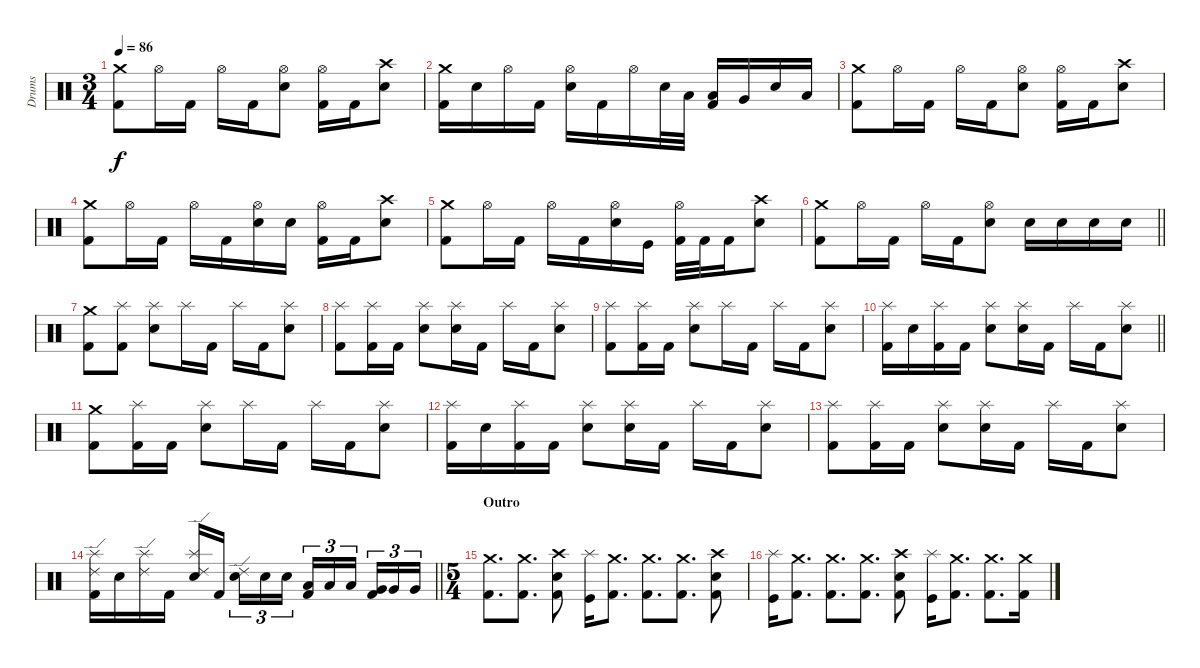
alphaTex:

\track ("Drums" "Drums") {instrument percussion}
\staff {score}
\articulation defaults
\ts (3 4)
\tempo 86
\clef neutral
\ks c
("Crash medium (hit)" "Kick (hit) 2").8{dy f} "Hi-Hat (open)".16 "Kick (hit) 2".16 "Hi-Hat (open)".16 "Kick (hit) 2".16 ("Hi-Hat (open)" "Electric Snare (hit)").8 ("Hi-Hat (open)" "Kick (hit) 2").16 "Kick (hit) 2".16 ("Crash high (hit)" "Electric Snare (hit)").8 |
("Crash medium (hit)" "Kick (hit) 2").16 "Electric Snare (hit)".16 "Hi-Hat (open)".16 "Kick (hit) 2".16 ("Hi-Hat (open)" "Electric Snare (hit)").16 "Kick (hit) 2".16 "Hi-Hat (open)".16 "Electric Snare (hit)".32 "Low Tom (hit)".32 ("Low Tom (hit)" "Kick (hit) 2").16 "Very Low Tom (hit)".16 "Electric Snare (hit)".16 "Low Floor Tom (hit)".16 |
("Crash medium (hit)" "Kick (hit) 2").8 "Hi-Hat (open)".16 "Kick (hit) 2".16 "Hi-Hat (open)".16 "Kick (hit) 2".16 ("Hi-Hat (open)" "Electric Snare (hit)").8 ("Hi-Hat (open)" "Kick (hit) 2").16 "Kick (hit) 2".16 ("Crash high (hit)" "Electric Snare (hit)").8 |
("Crash medium (hit)" "Kick (hit) 2").8 "Hi-Hat (open)".16 "Kick (hit) 2".16 "Hi-Hat (open)".16 "Kick (hit) 2".16 ("Hi-Hat (open)" "Electric Snare (hit)").16 "Electric Snare (hit)".16 ("Hi-Hat (open)" "Kick (hit) 2").16 "Kick (hit) 2".16 ("Crash high (hit)" "Electric Snare (hit)").8 |
("Crash medium (hit)" "Kick (hit) 2").8 "Hi-Hat (open)".16 "Kick (hit) 2".16 "Hi-Hat (open)".16 "Kick (hit) 2".16 ("Hi-Hat (open)" "Electric Snare (hit)").16 "Kick (hit)".16 ("Hi-Hat (open)" "Kick (hit) 2").32 "Kick (hit) 2".32 "Kick (hit) 2".16 ("Crash high (hit)" "Electric Snare (hit)").8 |
\barLineRight lightlight
("Crash medium (hit)" "Kick (hit) 2").8 "Hi-Hat (open)".16 "Kick (hit) 2".16 "Hi-Hat (open)".16 "Kick (hit) 2".16 ("Hi-Hat (open)" "Electric Snare (hit)").8 "Electric Snare (hit)".16 "Electric Snare (hit)".16 "Electric Snare (hit)".16 "Electric Snare (hit)".16 |
("Crash medium (hit)" "Kick (hit) 2").8 ("Splash (hit)" "Kick (hit) 2").8 ("Splash (hit)" "Electric Snare (hit)").8 "Splash (hit)".16 "Kick (hit) 2".16 "Splash (hit)".16 "Kick (hit) 2".16 ("Splash (hit)" "Electric Snare (hit)").8 |
("Splash (hit)" "Kick (hit) 2").8 ("Splash (hit)" "Kick (hit) 2").16 "Kick (hit) 2".16 ("Splash (hit)" "Electric Snare (hit)").8 ("Splash (hit)" "Electric Snare (hit)").16 "Kick (hit) 2".16 "Splash (hit)".16 "Kick (hit) 2".16 ("Splash (hit)" "Electric Snare (hit)").8 |
("Splash (hit)" "Kick (hit) 2").8 ("Splash (hit)" "Kick (hit) 2").16 "Kick (hit) 2".16 ("Splash (hit)" "Electric Snare (hit)").8 "Splash (hit)".16 "Kick (hit) 2".16 "Splash (hit)".16 "Kick (hit) 2".16 ("Splash (hit)" "Electric Snare (hit)").8 |
\barLineRight lightlight
("Splash (hit)" "Kick (hit) 2").16 "Electric Snare (hit)".16 ("Splash (hit)" "Kick (hit) 2").16 "Kick (hit) 2".16 ("Splash (hit)" "Electric Snare (hit)").8 ("Splash (hit)" "Electric Snare (hit)").16 "Kick (hit) 2".16 "Splash (hit)".16 "Kick (hit) 2".16 ("Splash (hit)" "Electric Snare (hit)").8 |
("Crash medium (hit)" "Kick (hit) 2").8 ("Splash (hit)" "Kick (hit) 2").16 "Kick (hit) 2".16 ("Splash (hit)" "Electric Snare (hit)").8 "Splash (hit)".16 "Kick (hit) 2".16 "Splash (hit)".16 "Kick (hit) 2".16 ("Splash (hit)" "Electric Snare (hit)").8 |
("Splash (hit)" "Kick (hit) 2").16 "Electric Snare (hit)".16 ("Splash (hit)" "Kick (hit) 2").16 "Kick (hit) 2".16 ("Splash (hit)" "Electric Snare (hit)").8 ("Splash (hit)" "Electric Snare (hit)").16 "Kick (hit) 2".16 "Splash (hit)".16 "Kick (hit) 2".16 ("Splash (hit)" "Electric Snare (hit)").8 |
("Splash (hit)" "Kick (hit) 2").8 ("Splash (hit)" "Kick (hit) 2").16 "Kick (hit) 2".16 ("Splash (hit)" "Electric Snare (hit)").8 ("Splash (hit)" "Electric Snare (hit)").16 "Kick (hit) 2".16 "Splash (hit)".16 "Kick (hit) 2".16 ("Splash (hit)" "Electric Snare (hit)").8 |
\barLineRight lightlight
("Ride (edge) 2" "Splash (hit)" "Kick (hit) 2").16 "Electric Snare (hit)".16 ("Ride (edge) 2" "Splash (hit)").16 "Kick (hit) 2".16 ("Ride (edge) 2" "Splash (hit)" "Electric Snare (hit)").16 "Kick (hit) 2".16{beam splitsecondary} ("Ride (edge) 2" "Electric Snare (hit)").16{tu (3 2)} "Electric Snare (hit)".16{tu (3 2)} "Electric Snare (hit)".16{tu (3 2)} ("Low Tom (hit)" "Kick (hit) 2").16{tu (3 2)} "Low Tom (hit)".16{tu (3 2)} "Low Tom (hit)".16{tu (3 2) beam splitsecondary} ("Very Low Tom (hit)" "Kick (hit) 2").16{tu (3 2)} "Very Low Tom (hit)".16{tu (3 2)} "Very Low Tom (hit)".16{tu (3 2)} |
\ts (5 4)
\section ("" "Outro")
("Crash medium (hit)" "Kick (hit) 2").8{d} ("Crash medium (hit)" "Kick (hit) 2").8{d} ("Crash high (hit)" "Electric Snare (hit)" "Kick (hit) 2").8 ("Splash (hit)" "Kick (hit)").16 ("Crash medium (hit)" "Kick (hit) 2").8{d} ("Crash medium (hit)" "Kick (hit) 2").8{d} ("Crash medium (hit)" "Kick (hit) 2").8{d} ("Crash high (hit)" "Electric Snare (hit)" "Kick (hit) 2").8 |
("Splash (hit)" "Kick (hit)").16 ("Crash medium (hit)" "Kick (hit) 2").8{d} ("Crash medium (hit)" "Kick (hit) 2").8{d} ("Crash medium (hit)" "Kick (hit) 2").8{d} ("Crash high (hit)" "Electric Snare (hit)" "Kick (hit) 2").8 ("Splash (hit)" "Kick (hit)").16 ("Crash medium (hit)" "Kick (hit) 2").8{d} ("Crash medium (hit)" "Kick (hit) 2").8{d} ("Crash medium (hit)" "Kick (hit) 2").16
